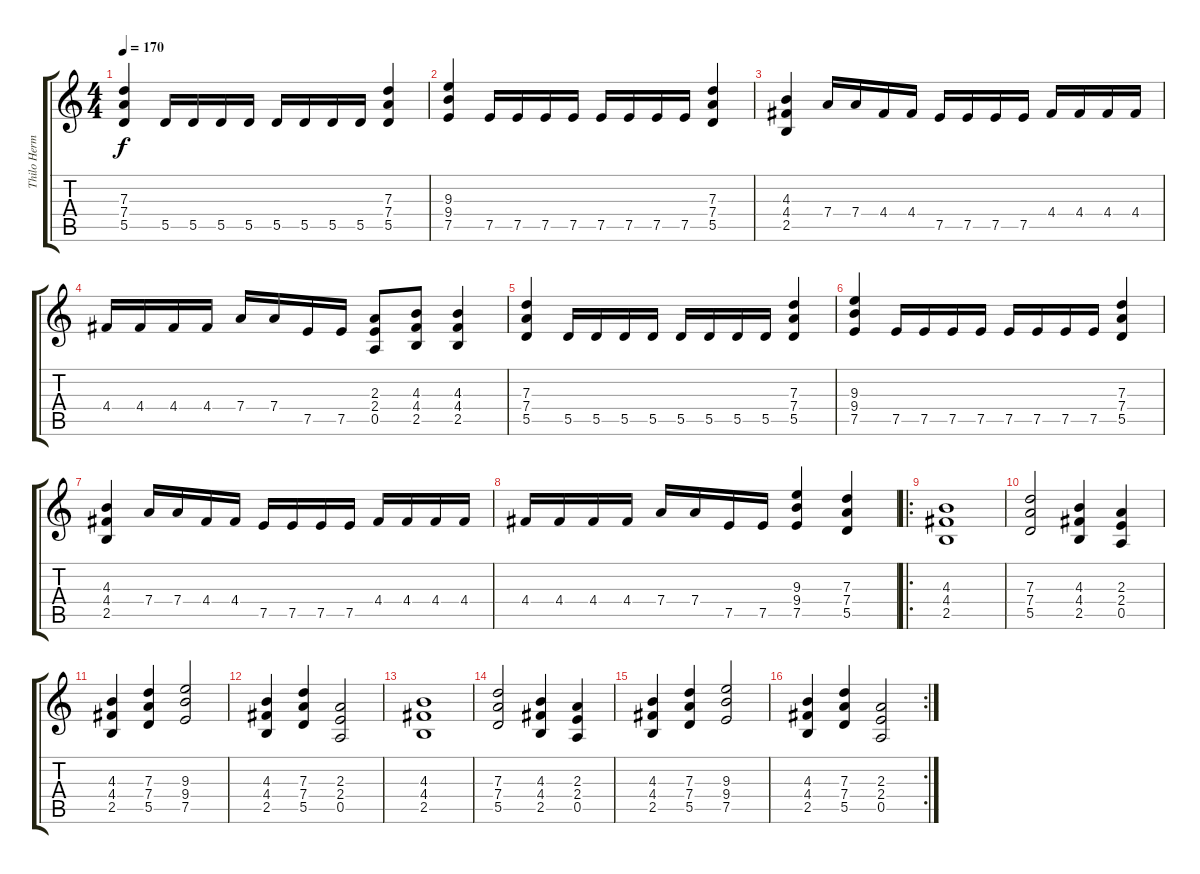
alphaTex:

\track ("Thilo Hermann" "Thilo Herm") {instrument distortionguitar}
\staff {score tabs}
\tuning (E4 B3 G3 D3 A2 E2) {hide}
\ts (4 4)
\tempo 170
\clef g2
\ks c
(7.3 7.4 5.5).4{dy f} 5.5.16 5.5.16 5.5.16 5.5.16 5.5.16 5.5.16 5.5.16 5.5.16 (7.3 7.4 5.5).4 |
(9.3 9.4 7.5).4 7.5.16 7.5.16 7.5.16 7.5.16 7.5.16 7.5.16 7.5.16 7.5.16 (7.3 7.4 5.5).4 |
(4.3 4.4 2.5).4 7.4.16 7.4.16 4.4.16 4.4.16 7.5.16 7.5.16 7.5.16 7.5.16 4.4.16 4.4.16 4.4.16 4.4.16 |
4.4.16 4.4.16 4.4.16 4.4.16 7.4.16 7.4.16 7.5.16 7.5.16 (2.3 2.4 0.5).8 (4.3 4.4 2.5).8 (4.3 4.4 2.5).4 |
(7.3 7.4 5.5).4 5.5.16 5.5.16 5.5.16 5.5.16 5.5.16 5.5.16 5.5.16 5.5.16 (7.3 7.4 5.5).4 |
(9.3 9.4 7.5).4 7.5.16 7.5.16 7.5.16 7.5.16 7.5.16 7.5.16 7.5.16 7.5.16 (7.3 7.4 5.5).4 |
(4.3 4.4 2.5).4 7.4.16 7.4.16 4.4.16 4.4.16 7.5.16 7.5.16 7.5.16 7.5.16 4.4.16 4.4.16 4.4.16 4.4.16 |
4.4.16 4.4.16 4.4.16 4.4.16 7.4.16 7.4.16 7.5.16 7.5.16 (9.3 9.4 7.5).4 (7.3 7.4 5.5).4 |
\ro
(4.3 4.4 2.5).1 |
(7.3 7.4 5.5).2 (4.3 4.4 2.5).4 (2.3 2.4 0.5).4 |
(4.3 4.4 2.5).4 (7.3 7.4 5.5).4 (9.3 9.4 7.5).2 |
(4.3 4.4 2.5).4 (7.3 7.4 5.5).4 (2.3 2.4 0.5).2 |
(4.3 4.4 2.5).1 |
(7.3 7.4 5.5).2 (4.3 4.4 2.5).4 (2.3 2.4 0.5).4 |
(4.3 4.4 2.5).4 (7.3 7.4 5.5).4 (9.3 9.4 7.5).2 |
\rc 2
(4.3 4.4 2.5).4 (7.3 7.4 5.5).4 (2.3 2.4 0.5).2
